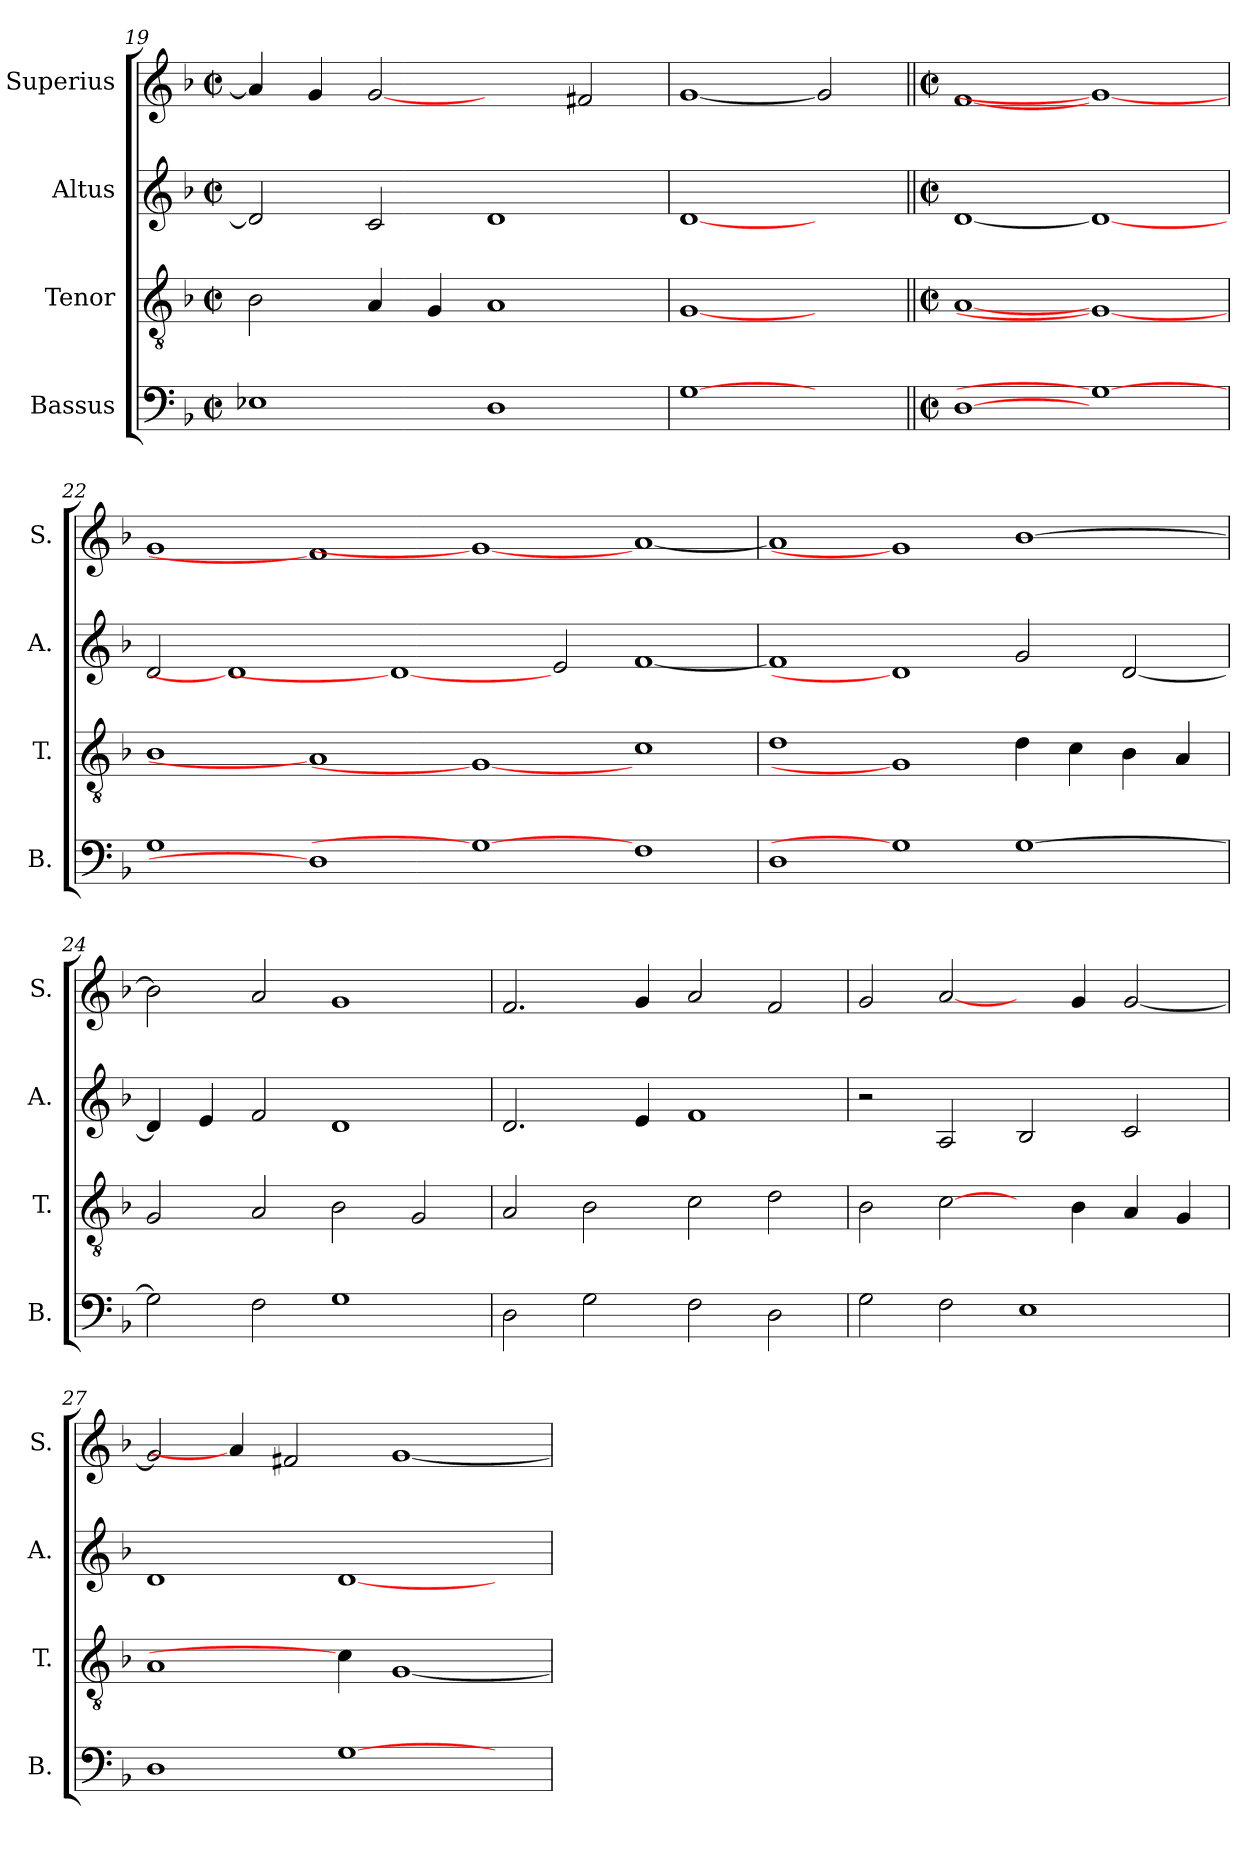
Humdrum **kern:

**kern	**kern	**kern	**kern
*part4	*part3	*part2	*part1
*staff4	*staff3	*staff2	*staff1
*I"Bassus	*I"Tenor	*I"Altus	*I"Superius
*I'B.	*I'T.	*I'A.	*I'S.
*clefF4	*clefGv2	*clefG2	*clefG2
*	*ITrd7c12	*	*
*k[b-]	*k[b-]	*k[b-]	*k[b-]
*F:	*F:	*F:	*F:
*M2/2	*M2/2	*M2/2	*M2/2
*met(c|)	*met(c|)	*met(c|)	*met(c|)
=19	=19	=19	=19
1E-Xi	2BB-i\	2di/]	4ai/]
.	.	.	4gi/
.	4AAi/	2ci/	[2gi
.	4GGi/	.	.
1Di	1AAi	1di	2ryy
.	.	.	2f#Xi/
=20	=20	=20	=20
[1Gi	[1GGi	[1di	[1gi
2ryy	2ryy	2ryy	2gi]
!!LO:PB:g=z
=21||	=21||	=21||	=21||
*M2/2	*M2/2	*M2/2	*M2/2
*met(c|)	*met(c|)	*met(c|)	*met(c|)
[1Di	[1AAi	[1di	[1fi
1Gi_	1GGi_	1di_	1gi_
=22	=22	=22	=22
1Gi	1BB-i	2di/	1gi
.	.	1di]	.
1Di]	1AAi]	.	1fi]
.	.	1di_	.
1Gi_	1GGi_	.	1gi_
.	.	2ei/	.
1Fi	1Ci	[<1fi	[<1ai
=23	=23	=23	=23
1Di	1Di	1fi]	1ai]
1Gi]	1GGi]	1di]	1gi]
[>1Gi	4Di\	2gi/	[>1b-i
.	4Ci\	.	.
.	4BB-i\	[<2di/	.
.	4AAi/	.	.
=24	=24	=24	=24
2Gi\]	2GGi/	4di/]	2b-i\]
.	.	4ei/	.
2Fi\	2AAi/	2fi/	2ai/
1Gi	2BB-i\	1di	1gi
.	2GGi/	.	.
=25	=25	=25	=25
2Di\	2AAi/	2.di/	2.fi/
2Gi\	2BB-i\	.	.
.	.	4ei/	4gi/
2Fi\	2Ci\	1fi	2ai/
2Di\	2Di\	.	2fi/
!!LO:LB:g=z
=26	=26	=26	=26
2Gi\	2BB-i\	2r	2gi/
2Fi\	[2Ci\	2Ai/	[2ai/
1Ei	4ryy	2B-i/	4ryy
.	4BB-i\	.	4gi/
.	4AAi/	2ci/	[<2gi/
.	4GGi/	.	.
=27	=27	=27	=27
1Di	1AAi	1di	2gi/]
.	.	.	4ai/]
.	.	.	2f#Xi/
[>1Gi	4Ci\]	[<1di	.
.	[<1GGi	.	[<1gi
4ryy	.	4ryy	.
=	=	=	=
*-	*-	*-	*-
